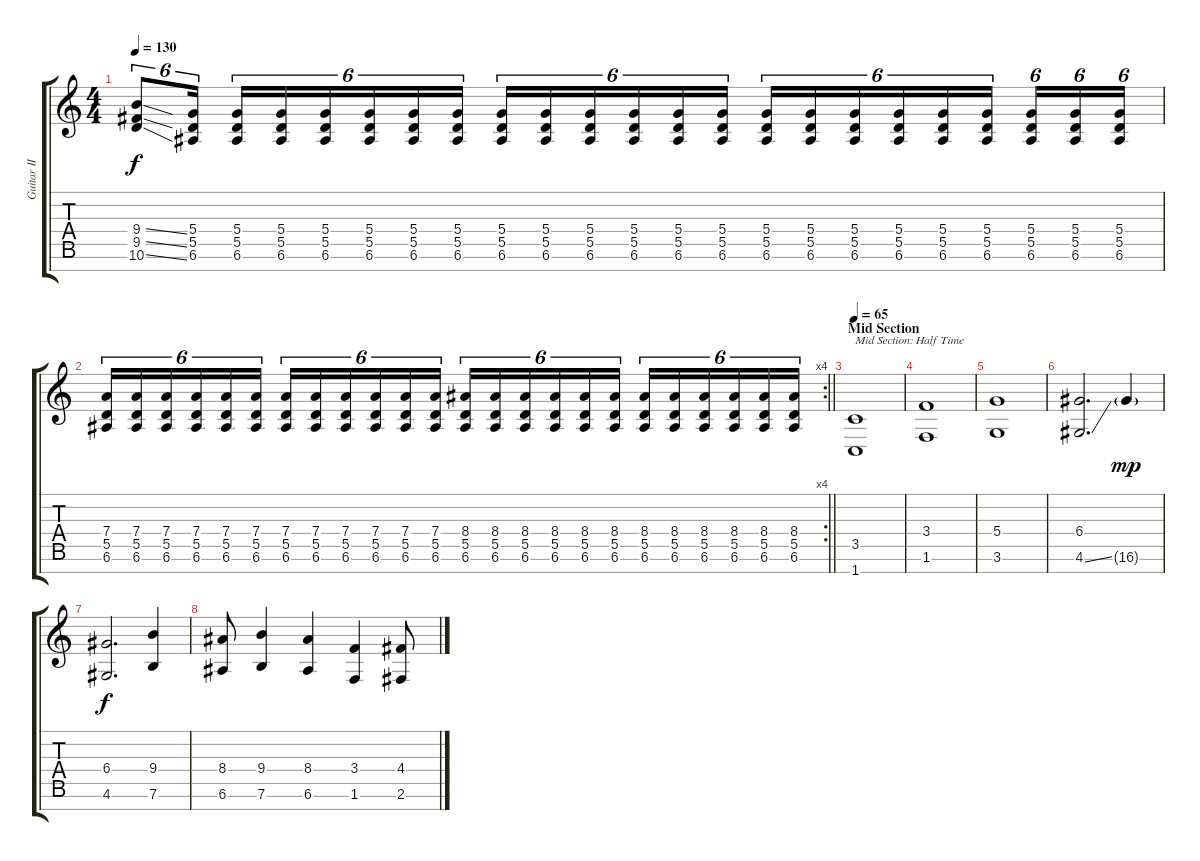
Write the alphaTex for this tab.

\track ("Guitar II [Samoth]" "Guitar II ") {instrument distortionguitar}
\staff {score tabs}
\tuning (E4 B3 G3 D3 A2 E2 B1) {hide}
\ts (4 4)
\tempo 130
\clef g2
\ks c
(9.4{ss} 9.5{ss} 10.6{ss}).8{tu (6 4) dy f} (5.4 5.5 6.6).16{tu (6 4)} (5.4 5.5 6.6).16{tu (6 4)} (5.4 5.5 6.6).16{tu (6 4)} (5.4 5.5 6.6).16{tu (6 4)} (5.4 5.5 6.6).16{tu (6 4)} (5.4 5.5 6.6).16{tu (6 4)} (5.4 5.5 6.6).16{tu (6 4)} (5.4 5.5 6.6).16{tu (6 4)} (5.4 5.5 6.6).16{tu (6 4)} (5.4 5.5 6.6).16{tu (6 4)} (5.4 5.5 6.6).16{tu (6 4)} (5.4 5.5 6.6).16{tu (6 4)} (5.4 5.5 6.6).16{tu (6 4)} (5.4 5.5 6.6).16{tu (6 4)} (5.4 5.5 6.6).16{tu (6 4)} (5.4 5.5 6.6).16{tu (6 4)} (5.4 5.5 6.6).16{tu (6 4)} (5.4 5.5 6.6).16{tu (6 4)} (5.4 5.5 6.6).16{tu (6 4)} (5.4 5.5 6.6).16{tu (6 4)} (5.4 5.5 6.6).16{tu (6 4)} (5.4 5.5 6.6).16{tu (6 4)} |
\rc 4
\barLineRight lightlight
(7.4 5.5 6.6).16{tu (6 4)} (7.4 5.5 6.6).16{tu (6 4)} (7.4 5.5 6.6).16{tu (6 4)} (7.4 5.5 6.6).16{tu (6 4)} (7.4 5.5 6.6).16{tu (6 4)} (7.4 5.5 6.6).16{tu (6 4)} (7.4 5.5 6.6).16{tu (6 4)} (7.4 5.5 6.6).16{tu (6 4)} (7.4 5.5 6.6).16{tu (6 4)} (7.4 5.5 6.6).16{tu (6 4)} (7.4 5.5 6.6).16{tu (6 4)} (7.4 5.5 6.6).16{tu (6 4)} (8.4 5.5 6.6).16{tu (6 4)} (8.4 5.5 6.6).16{tu (6 4)} (8.4 5.5 6.6).16{tu (6 4)} (8.4 5.5 6.6).16{tu (6 4)} (8.4 5.5 6.6).16{tu (6 4)} (8.4 5.5 6.6).16{tu (6 4)} (8.4 5.5 6.6).16{tu (6 4)} (8.4 5.5 6.6).16{tu (6 4)} (8.4 5.5 6.6).16{tu (6 4)} (8.4 5.5 6.6).16{tu (6 4)} (8.4 5.5 6.6).16{tu (6 4)} (8.4 5.5 6.6).16{tu (6 4)} |
\section ("" "Mid Section")
\tempo 65
(3.5 1.7).1{txt "Mid Section: Half Time"} |
(3.4 1.6).1 |
(5.4 3.6).1 |
(6.4 4.6{ss}).2{d} 16.6{g}.4{dy mp} |
(6.4 4.6).2{d dy f} (9.4 7.6).4 |
(8.4 6.6).8 (9.4 7.6).4 (8.4 6.6).4 (3.4 1.6).4 (4.4 2.6).8
